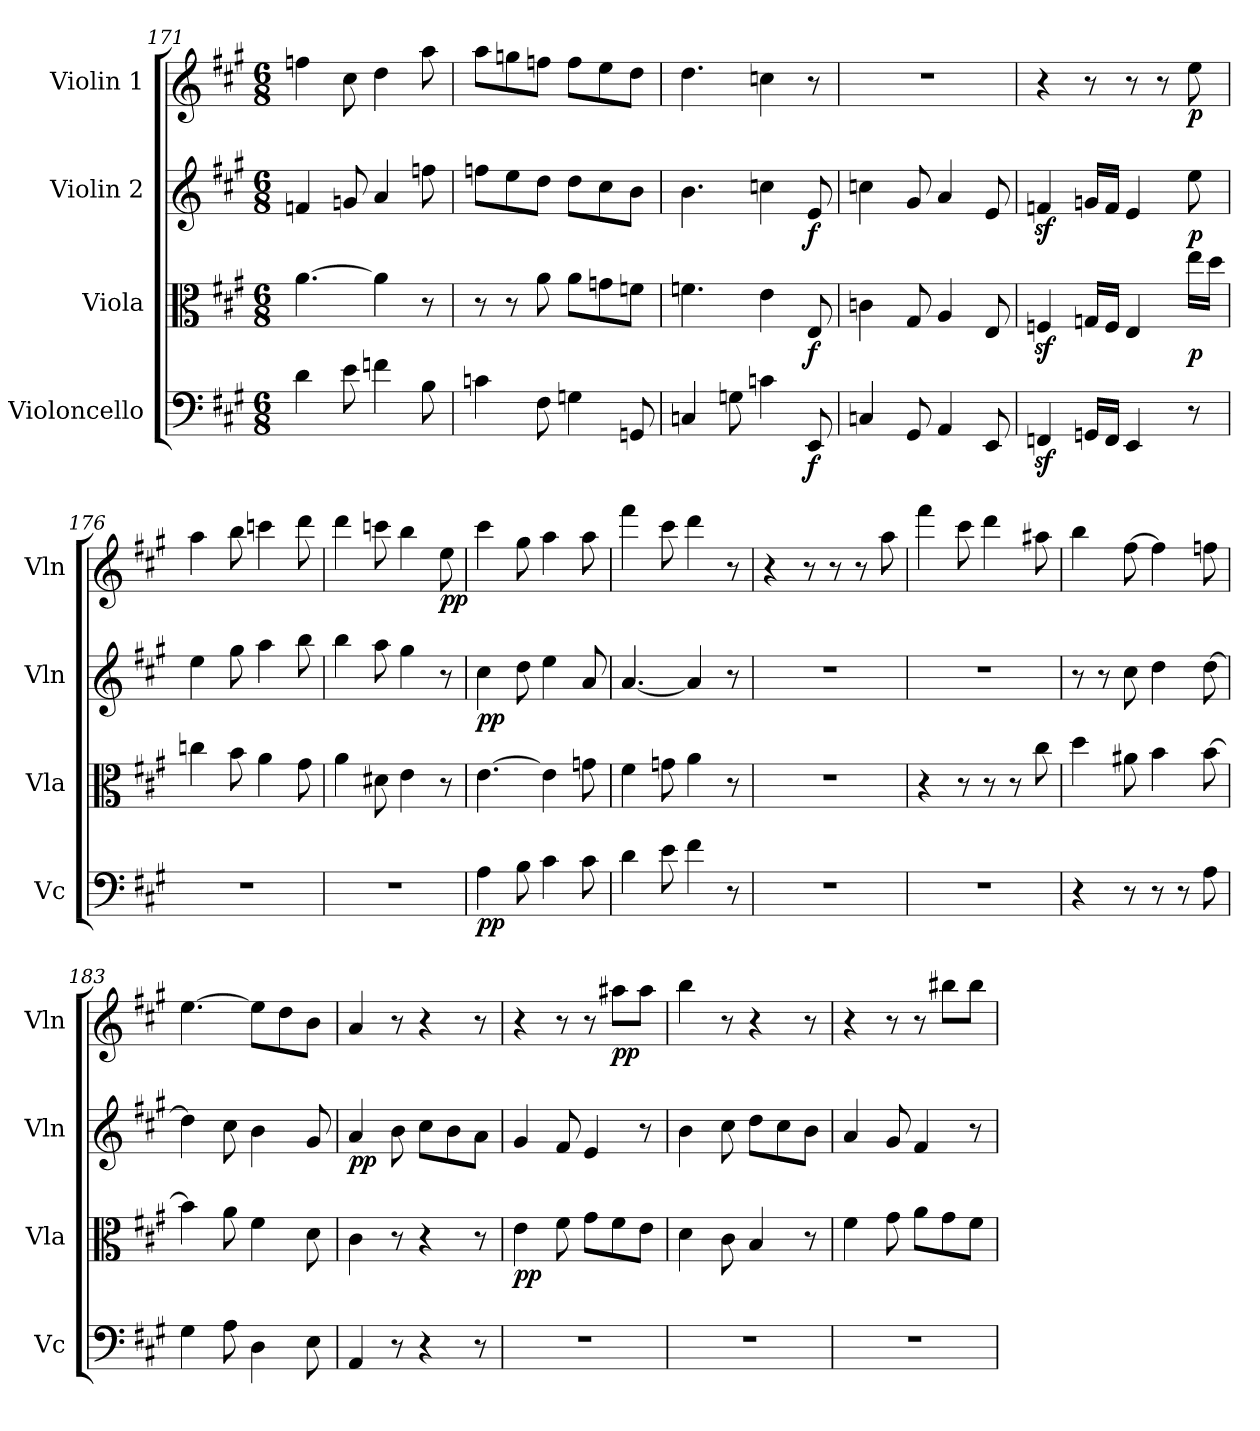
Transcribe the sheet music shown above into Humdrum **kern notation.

**kern	**dynam	**kern	**dynam	**kern	**dynam	**kern	**dynam
*part4	*part4	*part3	*part3	*part2	*part2	*part1	*part1
*staff4	*staff4	*staff3	*staff3	*staff2	*staff2	*staff1	*staff1
*I"Violoncello	*	*I"Viola	*	*I"Violin 2	*	*I"Violin 1	*
*I'Vc	*	*I'Vla	*	*I'Vln	*	*I'Vln	*
!!LO:PB:g=z
*clefF4	*	*clefC3	*	*clefG2	*	*clefG2	*
*k[f#c#g#]	*	*k[f#c#g#]	*	*k[f#c#g#]	*	*k[f#c#g#]	*
*A:	*	*A:	*	*A:	*	*A:	*
*M6/8	*	*M6/8	*	*M6/8	*	*M6/8	*
=171	=171	=171	=171	=171	=171	=171	=171
4d\	.	[4.a\	.	4fn/	.	4ffn\	.
8e\	.	.	.	8gn/	.	8cc#\	.
4fn\	.	4a\]	.	4a/	.	4dd\	.
8B\	.	8r	.	8ffn\	.	8aa\	.
=172	=172	=172	=172	=172	=172	=172	=172
4cn\	.	8r	.	8ffn\L	.	8aa\L	.
.	.	8r	.	8ee\	.	8ggn\	.
8F#\	.	8a\	.	8dd\J	.	8ffn\J	.
4Gn\	.	8a\L	.	8dd\L	.	8ff\L	.
.	.	8gn\	.	8cc#\	.	8ee\	.
8GGn/	.	8fn\J	.	8b\J	.	8dd\J	.
=173	=173	=173	=173	=173	=173	=173	=173
4Cn/	.	4.fn\	.	4.b\	.	4.dd\	.
8Gn\	.	.	.	.	.	.	.
4cn\	.	4e\	.	4ccn\	.	4ccn\	.
!	!LO:DY:b	!	!LO:DY:b	!	!LO:DY:b	!	!
8EE/	f	8E/	f	8e/	f	8r	.
=174	=174	=174	=174	=174	=174	=174	=174
4Cn/	.	4cn\	.	4ccn\	.	2.r	.
8GG#/	.	8G#/	.	8g#/	.	.	.
4AA/	.	4A/	.	4a/	.	.	.
8EE/	.	8E/	.	8e/	.	.	.
!!LO:LB:g=z
=175	=175	=175	=175	=175	=175	=175	=175
4FFnz</	.	4Fnz</	.	4fnz</	.	4r	.
16GGn/LL	.	16Gn/LL	.	16gn/LL	.	8r	.
16FF/JJ	.	16F/JJ	.	16f/JJ	.	.	.
4EE/	.	4E/	.	4e/	.	8r	.
.	.	.	.	.	.	8r	.
!	!	!	!LO:DY:b	!	!LO:DY:b	!	!LO:DY:b
8r	.	16ee\LL	p	8ee\	p	8ee\	p
.	.	16dd\JJ	.	.	.	.	.
!!LO:PB:g=z
=176	=176	=176	=176	=176	=176	=176	=176
2.r	.	4ccn\	.	4ee\	.	4aa\	.
.	.	8b\	.	8gg#\	.	8bb\	.
.	.	4a\	.	4aa\	.	4cccn\	.
.	.	8g#\	.	8bb\	.	8ddd\	.
=177	=177	=177	=177	=177	=177	=177	=177
2.r	.	4a\	.	4bb\	.	4ddd\	.
.	.	8d#X\	.	8aa\	.	8cccn\	.
.	.	4e\	.	4gg#\	.	4bb\	.
!	!	!	!	!	!	!	!LO:DY:b
.	.	8r	.	8r	.	8ee\	pp
=178	=178	=178	=178	=178	=178	=178	=178
!	!LO:DY:b	!	!	!	!LO:DY:b	!	!
4A\	pp	[4.e\	.	4cc#\	pp	4ccc#\	.
8B\	.	.	.	8dd\	.	8gg#\	.
4c#\	.	4e\]	.	4ee\	.	4aa\	.
8c#\	.	8gn\	.	8a/	.	8aa\	.
=179	=179	=179	=179	=179	=179	=179	=179
4d\	.	4f#\	.	[4.a/	.	4fff#\	.
8e\	.	8gn\	.	.	.	8ccc#\	.
4f#\	.	4a\	.	4a/]	.	4ddd\	.
8r	.	8r	.	8r	.	8r	.
!!LO:LB:g=z
=180	=180	=180	=180	=180	=180	=180	=180
2.r	.	2.r	.	2.r	.	4r	.
.	.	.	.	.	.	8r	.
.	.	.	.	.	.	8r	.
.	.	.	.	.	.	8r	.
.	.	.	.	.	.	8aa\	.
=181	=181	=181	=181	=181	=181	=181	=181
2.r	.	4r	.	2.r	.	4fff#\	.
.	.	8r	.	.	.	8ccc#\	.
.	.	8r	.	.	.	4ddd\	.
.	.	8r	.	.	.	.	.
.	.	8cc#\	.	.	.	8aa#X\	.
!!LO:PB:g=z
=182	=182	=182	=182	=182	=182	=182	=182
4r	.	4dd\	.	8r	.	4bb\	.
.	.	.	.	8r	.	.	.
8r	.	8a#X\	.	8cc#\	.	[8ff#\	.
8r	.	4b\	.	4dd\	.	4ff#\]	.
8r	.	.	.	.	.	.	.
8A\	.	[8b\	.	[8dd\	.	8ffn\	.
=183	=183	=183	=183	=183	=183	=183	=183
4G#\	.	4b\]	.	4dd\]	.	[4.ee\	.
8A\	.	8a\	.	8cc#\	.	.	.
4D\	.	4f#\	.	4b\	.	8ee\L]	.
.	.	.	.	.	.	8dd\	.
8E\	.	8d\	.	8g#/	.	8b\J	.
=184	=184	=184	=184	=184	=184	=184	=184
!	!	!	!	!	!LO:DY:b	!	!
4AA/	.	4c#\	.	4a/	pp	4a/	.
8r	.	8r	.	8b\	.	8r	.
4r	.	4r	.	8cc#\L	.	4r	.
.	.	.	.	8b\	.	.	.
8r	.	8r	.	8a\J	.	8r	.
=185	=185	=185	=185	=185	=185	=185	=185
!	!	!	!LO:DY:b	!	!	!	!
2.r	.	4e\	pp	4g#/	.	4r	.
.	.	8f#\	.	8f#/	.	8r	.
.	.	8g#\L	.	4e/	.	8r	.
!	!	!	!	!	!	!	!LO:DY:b
.	.	8f#\	.	.	.	8aa#X\L	pp
.	.	8e\J	.	8r	.	8aa#\J	.
=186	=186	=186	=186	=186	=186	=186	=186
2.r	.	4d\	.	4b\	.	4bb\	.
.	.	8c#\	.	8cc#\	.	8r	.
.	.	4B/	.	8dd\L	.	4r	.
.	.	.	.	8cc#\	.	.	.
.	.	8r	.	8b\J	.	8r	.
!!LO:PB:g=z
=187	=187	=187	=187	=187	=187	=187	=187
2.r	.	4f#\	.	4a/	.	4r	.
.	.	8g#\	.	8g#/	.	8r	.
.	.	8a\L	.	4f#/	.	8r	.
.	.	8g#\	.	.	.	8bb#X\L	.
.	.	8f#\J	.	8r	.	8bb#\J	.
=	=	=	=	=	=	=	=
*-	*-	*-	*-	*-	*-	*-	*-
